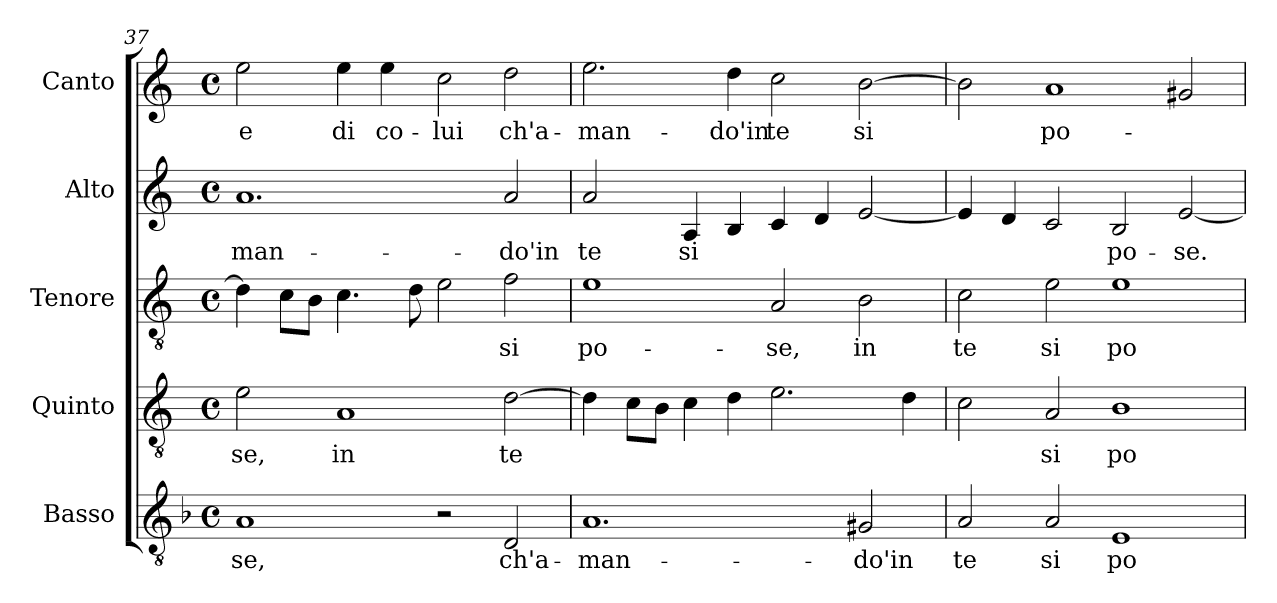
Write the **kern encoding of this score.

**kern	**text	**kern	**text	**kern	**text	**kern	**text	**kern	**text
*part5	*part5	*part4	*part4	*part3	*part3	*part2	*part2	*part1	*part1
*staff5	*staff5	*staff4	*staff4	*staff3	*staff3	*staff2	*staff2	*staff1	*staff1
*I"Basso	*	*I"Quinto	*	*I"Tenore	*	*I"Alto	*	*I"Canto	*
*clefGv2	*	*clefGv2	*	*clefGv2	*	*clefG2	*	*clefG2	*
*k[b-]	*	*	*	*	*	*	*	*	*
*F:	*	*	*	*	*	*	*	*	*
*M4/4	*	*M4/4	*	*M4/4	*	*M4/4	*	*M4/4	*
*met(c)	*	*met(c)	*	*met(c)	*	*met(c)	*	*met(c)	*
=37	=37	=37	=37	=37	=37	=37	=37	=37	=37
!	!LO:LY:b:cj	!	!LO:LY:b:cj	!	!	!	!LO:LY:b:cj	!	!LO:LY:b:cj
1A	-se,	2e\	-se,	4d\]	.	1.a	-man-	2ee\	e
.	.	.	.	8c\L	.	.	.	.	.
.	.	.	.	8B\J	.	.	.	.	.
!	!	!	!LO:LY:b:cj	!	!	!	!	!	!LO:LY:b:cj
.	.	1A	in	4.c\	.	.	.	4ee\	di
!	!	!	!	!	!	!	!	!	!LO:LY:b:cj
.	.	.	.	.	.	.	.	4ee\	co-
.	.	.	.	8d\	.	.	.	.	.
!	!	!	!	!	!	!	!	!	!LO:LY:b:cj
2r	.	.	.	2e\	.	.	.	2cc\	-lui
!	!LO:LY:b:cj	!	!LO:LY:b:cj	!	!LO:LY:b:cj	!	!LO:LY:b:cj	!	!LO:LY:b:cj
2D/	ch'a-	[>2d\	te	2f\	si	2a/	-do'in	2dd\	ch'a-
=38	=38	=38	=38	=38	=38	=38	=38	=38	=38
!	!LO:LY:b:cj	!	!	!	!LO:LY:b:cj	!	!LO:LY:b:cj	!	!LO:LY:b:cj
1.A	-man-	4d\]	.	1e	po-	2a/	te	2.ee\	-man-
.	.	8c\L	.	.	.	.	.	.	.
.	.	8B\J	.	.	.	.	.	.	.
!	!	!	!	!	!	!	!LO:LY:b:cj	!	!
.	.	4c\	.	.	.	4A/	si	.	.
!	!	!	!	!	!	!	!	!	!LO:LY:b:cj
.	.	4d\	.	.	.	4B/	.	4dd\	-do'in
!	!	!	!	!	!LO:LY:b:cj	!	!	!	!LO:LY:b:cj
.	.	2.e\	.	2A/	-se,	4c/	.	2cc\	te
.	.	.	.	.	.	4d/	.	.	.
!	!LO:LY:b:cj	!	!	!	!LO:LY:b:cj	!	!	!	!LO:LY:b:cj
2G#X/	-do'in	.	.	2B\	in	[<2e/	.	[>2b\	si
.	.	4d\	.	.	.	.	.	.	.
=39	=39	=39	=39	=39	=39	=39	=39	=39	=39
!	!LO:LY:b:cj	!	!	!	!LO:LY:b:cj	!	!	!	!
2A/	te	2c\	.	2c\	te	4e/]	.	2b\]	.
.	.	.	.	.	.	4d/	.	.	.
!	!LO:LY:b:cj	!	!LO:LY:b:cj	!	!LO:LY:b:cj	!	!	!	!LO:LY:b:cj
2A/	si	2A/	si	2e\	si	2c/	.	1a	po-
!	!LO:LY:b:cj	!	!LO:LY:b:cj	!	!LO:LY:b:cj	!	!LO:LY:b:cj	!	!
1E	po-	1B	po-	1e	po-	2B/	po-	.	.
!	!	!	!	!	!	!	!LO:LY:b:cj	!	!
.	.	.	.	.	.	[<2e/	-se.	2g#/	.
=	=	=	=	=	=	=	=	=	=
*-	*-	*-	*-	*-	*-	*-	*-	*-	*-
